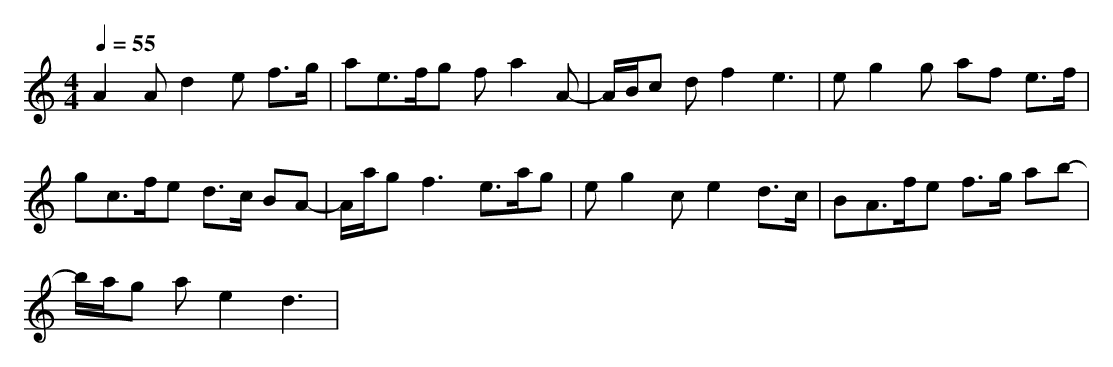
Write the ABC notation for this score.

X:1
T:
M: 4/4
L: 1/8
Q:1/4=55
K:C % 0 sharps
A2 Ad2e f>g|ae>fg fa2A-|A/2B/2c df2e3|eg2g af e>f|
gc>fe d>c BA-|A/2a/2g2<f2e>ag|eg2c e2 d>c|BA>fe f>g ab-|
b/2a/2g ae2d3|
